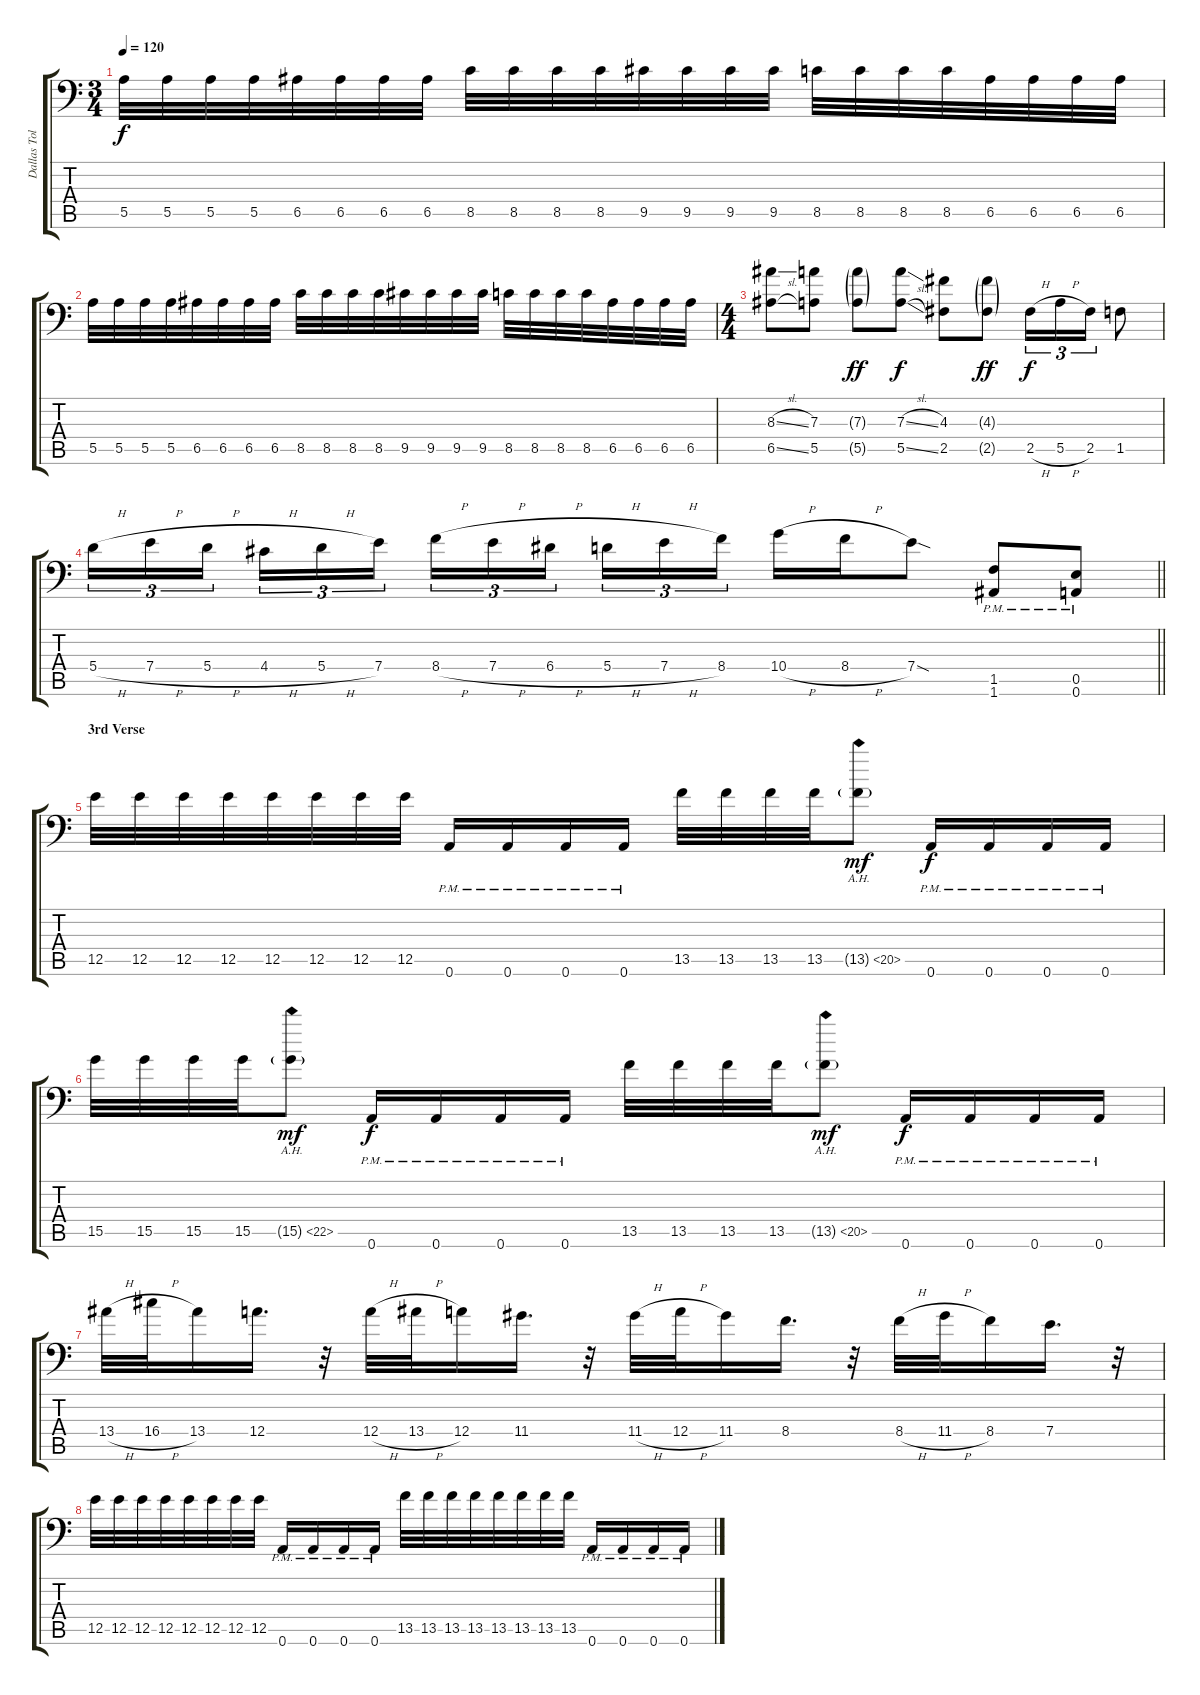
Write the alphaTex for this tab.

\track ("Dallas Toler-Wade" "Dallas Tol") {instrument distortionguitar}
\staff {score tabs}
\tuning (B3 Gb3 D3 A2 E2 A1) {hide}
\ts (3 4)
\tempo 120
\clef f4
\ks c
5.5.32{dy f} 5.5.32 5.5.32 5.5.32 6.5.32 6.5.32 6.5.32 6.5.32 8.5.32 8.5.32 8.5.32 8.5.32 9.5.32 9.5.32 9.5.32 9.5.32 8.5.32 8.5.32 8.5.32 8.5.32 6.5.32 6.5.32 6.5.32 6.5.32 |
5.5.32 5.5.32 5.5.32 5.5.32 6.5.32 6.5.32 6.5.32 6.5.32 8.5.32 8.5.32 8.5.32 8.5.32 9.5.32 9.5.32 9.5.32 9.5.32 8.5.32 8.5.32 8.5.32 8.5.32 6.5.32 6.5.32 6.5.32 6.5.32 |
\ts (4 4)
(8.3{sl} 6.5{sl}).8 (7.3 5.5).8 (7.3{g} 5.5{g}).8{dy ff} (7.3{sl} 5.5{sl}).8{dy f} (4.3 2.5).8 (4.3{g} 2.5{g}).8{dy ff} 2.5{h}.16{tu (3 2) dy f} 5.5{h}.16{tu (3 2)} 2.5.16{tu (3 2)} 1.5.8 |
\barLineRight lightlight
5.4{h}.16{tu (3 2)} 7.4{h}.16{tu (3 2)} 5.4{h}.16{tu (3 2)} 4.4{h}.16{tu (3 2)} 5.4{h}.16{tu (3 2)} 7.4.16{tu (3 2)} 8.4{h}.16{tu (3 2)} 7.4{h}.16{tu (3 2)} 6.4{h}.16{tu (3 2)} 5.4{h}.16{tu (3 2)} 7.4{h}.16{tu (3 2)} 8.4.16{tu (3 2)} 10.4{h}.16 8.4{h}.16 7.4{sod}.8 (1.5{pm} 1.6{pm}).8 (0.5{pm} 0.6{pm}).8 |
\section ("" "3rd Verse")
12.5.32 12.5.32 12.5.32 12.5.32 12.5.32 12.5.32 12.5.32 12.5.32 0.6{pm}.16 0.6{pm}.16 0.6{pm}.16 0.6{pm}.16 13.5.32 13.5.32 13.5.32 13.5.32 13.5{ah 7 g}.8{dy mf} 0.6{pm}.16{dy f} 0.6{pm}.16 0.6{pm}.16 0.6{pm}.16 |
15.5.32 15.5.32 15.5.32 15.5.32 15.5{ah 7 g}.8{dy mf} 0.6{pm}.16{dy f} 0.6{pm}.16 0.6{pm}.16 0.6{pm}.16 13.5.32 13.5.32 13.5.32 13.5.32 13.5{ah 7 g}.8{dy mf} 0.6{pm}.16{dy f} 0.6{pm}.16 0.6{pm}.16 0.6{pm}.16 |
13.4{h}.32 16.4{h}.32 13.4.16 12.4.16{d} r.32 12.4{h}.32 13.4{h}.32 12.4.16 11.4.16{d} r.32 11.4{h}.32 12.4{h}.32 11.4.16 8.4.16{d} r.32 8.4{h}.32 11.4{h}.32 8.4.16 7.4.16{d} r.32 |
12.5.32 12.5.32 12.5.32 12.5.32 12.5.32 12.5.32 12.5.32 12.5.32 0.6{pm}.16 0.6{pm}.16 0.6{pm}.16 0.6{pm}.16 13.5.32 13.5.32 13.5.32 13.5.32 13.5.32 13.5.32 13.5.32 13.5.32 0.6{pm}.16 0.6{pm}.16 0.6{pm}.16 0.6{pm}.16
